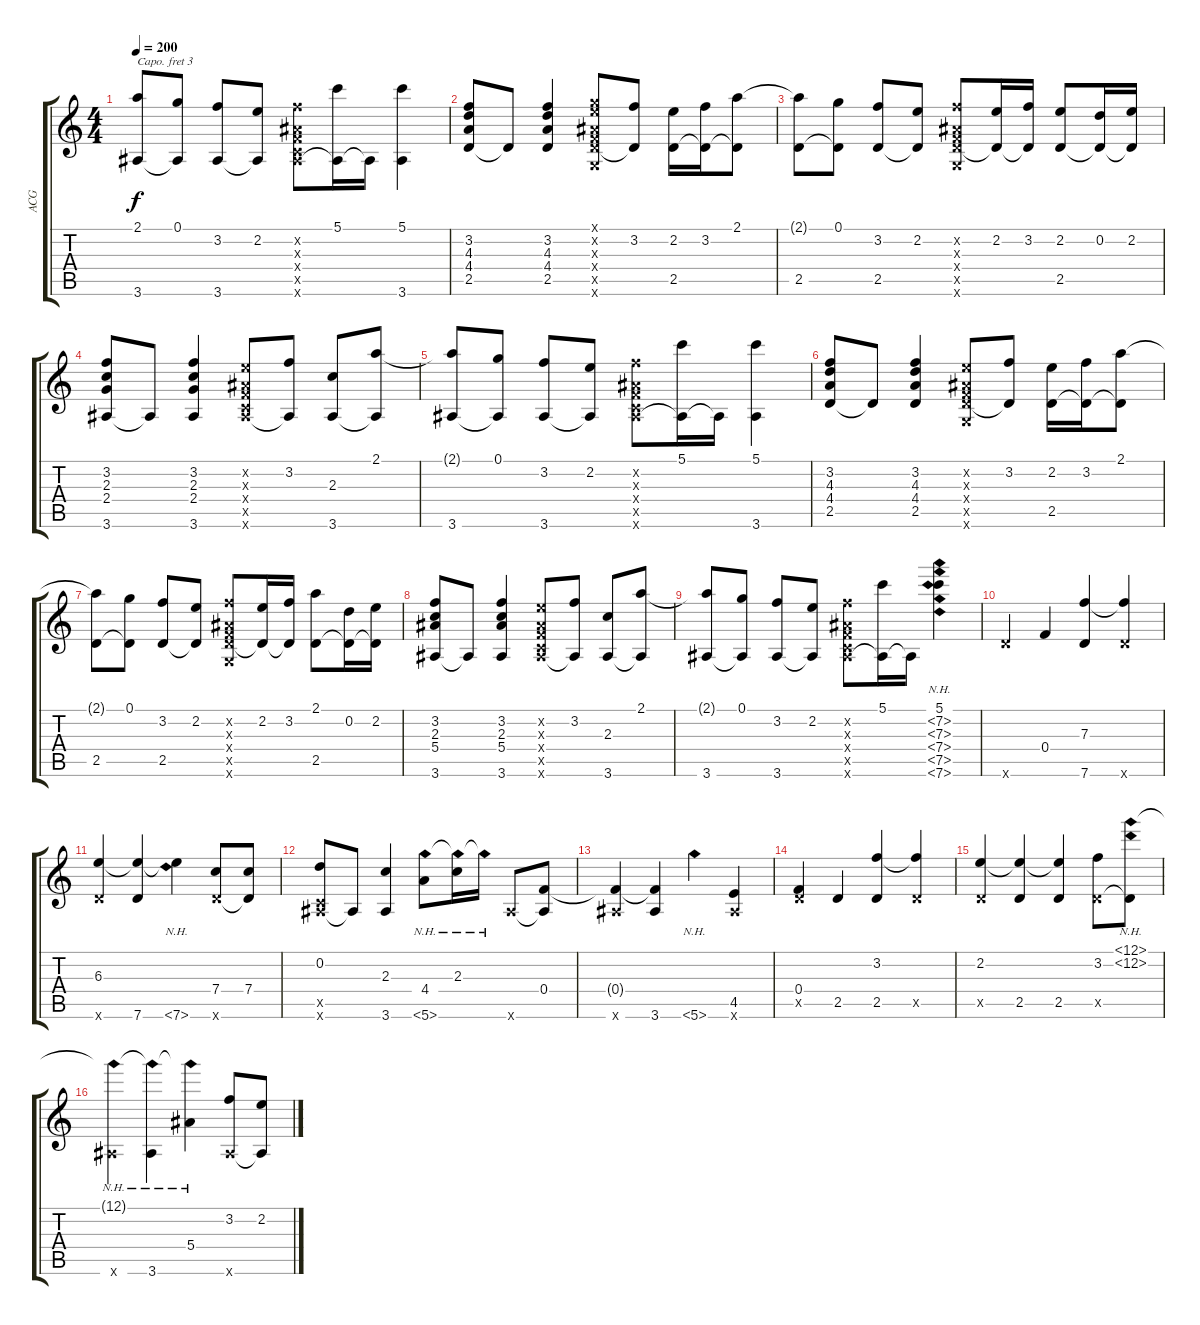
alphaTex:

\track ("ACG" "ACG") {instrument acousticguitarnylon}
\staff {score tabs}
\capo 3
\tuning (E4 B3 G3 D3 A2 E2) {hide}
\ts (4 4)
\tempo 200
\clef g2
\ks c
(2.1{t} 3.6).8{dy f} (0.1 3.6{t}).8 (3.2 3.6).8 (2.2 3.6{t}).8 (3.2{x} 0.3{x} 0.4{x} 0.5{x} 3.6{x}).8 (5.1 3.6{t}).16 3.6{t}.16 (5.1 3.6).4 |
(3.2 4.3 4.4 2.5).8 2.5{t}.8 (3.2 4.3 4.4 2.5).4 (0.1{x} 2.2{x} 0.3{x} 0.4{x} 2.5{x} 0.6{x}).8 (3.2 2.5{t}).8 (2.2 2.5).16 (3.2 2.5{t}).16 (2.1 2.5{t}).8 |
(2.1{t} 2.5).8 (0.1 2.5{t}).8 (3.2 2.5).8 (2.2 2.5{t}).8 (3.2{x} 0.3{x} 0.4{x} 2.5{x} 0.6{x}).8 (2.2 2.5{t}).16 (3.2 2.5{t}).16 (2.2 2.5).8 (0.2 2.5{t}).16 (2.2 2.5{t}).16 |
(3.2 2.3 2.4 3.6).8 3.6{t}.8 (3.2 2.3 2.4 3.6).4 (2.2{x} 0.3{x} 0.4{x} 0.5{x} 3.6{x}).8 (3.2 3.6{t}).8 (2.3 3.6).8 (2.1 3.6{t}).8 |
(2.1{t} 3.6).8 (0.1 3.6{t}).8 (3.2 3.6).8 (2.2 3.6{t}).8 (3.2{x} 0.3{x} 0.4{x} 0.5{x} 3.6{x}).8 (5.1 3.6{t}).16 3.6{t}.16 (5.1 3.6).4 |
(3.2 4.3 4.4 2.5).8 2.5{t}.8 (3.2 4.3 4.4 2.5).4 (2.2{x} 0.3{x} 0.4{x} 2.5{x} 0.6{x}).8 (3.2 2.5{t}).8 (2.2 2.5).16 (3.2 2.5{t}).16 (2.1 2.5{t}).8 |
(2.1{t} 2.5).8 (0.1 2.5{t}).8 (3.2 2.5).8 (2.2 2.5{t}).8 (3.2{x} 0.3{x} 0.4{x} 2.5{x} 0.6{x}).8 (2.2 2.5{t}).16 (3.2 2.5{t}).16 (2.1 2.5).8 (0.2 2.5{t}).16 (2.2 2.5{t}).16 |
(3.2 2.3 5.4 3.6).8 3.6{t}.8 (3.2 2.3 5.4 3.6).4 (2.2{x} 0.3{x} 0.4{x} 0.5{x} 3.6{x}).8 (3.2 3.6{t}).8 (2.3 3.6).8 (2.1 3.6{t}).8 |
(2.1{t} 3.6).8 (0.1 3.6{t}).8 (3.2 3.6).8 (2.2 3.6{t}).8 (3.2{x} 0.3{x} 0.4{x} 0.5{x} 3.6{x}).8 (5.1 3.6{t}).16 3.6{t}.16 (5.1 7.2{nh} 7.3{nh} 7.4{nh} 7.5{nh} 7.6{nh}).4 |
7.6{x}.4 0.4.4 (7.3 7.6).4 (7.3{t} 7.6{x}).4 |
(6.3 7.6{x}).4 (6.3{t} 7.6).4 (6.3{t} 7.6{nh}).4 (7.4 7.6{x}).8 (7.4 7.6{t}).8 |
(0.2 0.5{x} 3.6{x}).8 3.6{t}.8 (2.3 3.6).4 (4.4 5.6{nh}).8 (2.3 5.6{nh t}).16 5.6{nh t}.16 3.6{x}.8 (0.4 3.6{t}).8 |
(0.4{t} 3.6{x}).4 (0.4{t} 3.6).4 5.6{nh}.4 (4.5 3.6{x}).4 |
(0.4 2.5{x}).4 2.5.4 (3.2 2.5).4 (3.2{t} 2.5{x}).4 |
(2.2 2.5{x}).4 (2.2{t} 2.5).4 (2.2{t} 2.5).4 (3.2 2.5{x}).8 (12.1{nh} 12.2{nh} 2.5{t}).8 |
(12.1{nh t} 3.6{x}).4 (12.1{nh t} 3.6).4 (12.1{nh t} 5.4).4 (3.2 3.6{x}).8 (2.2 3.6{t}).8
